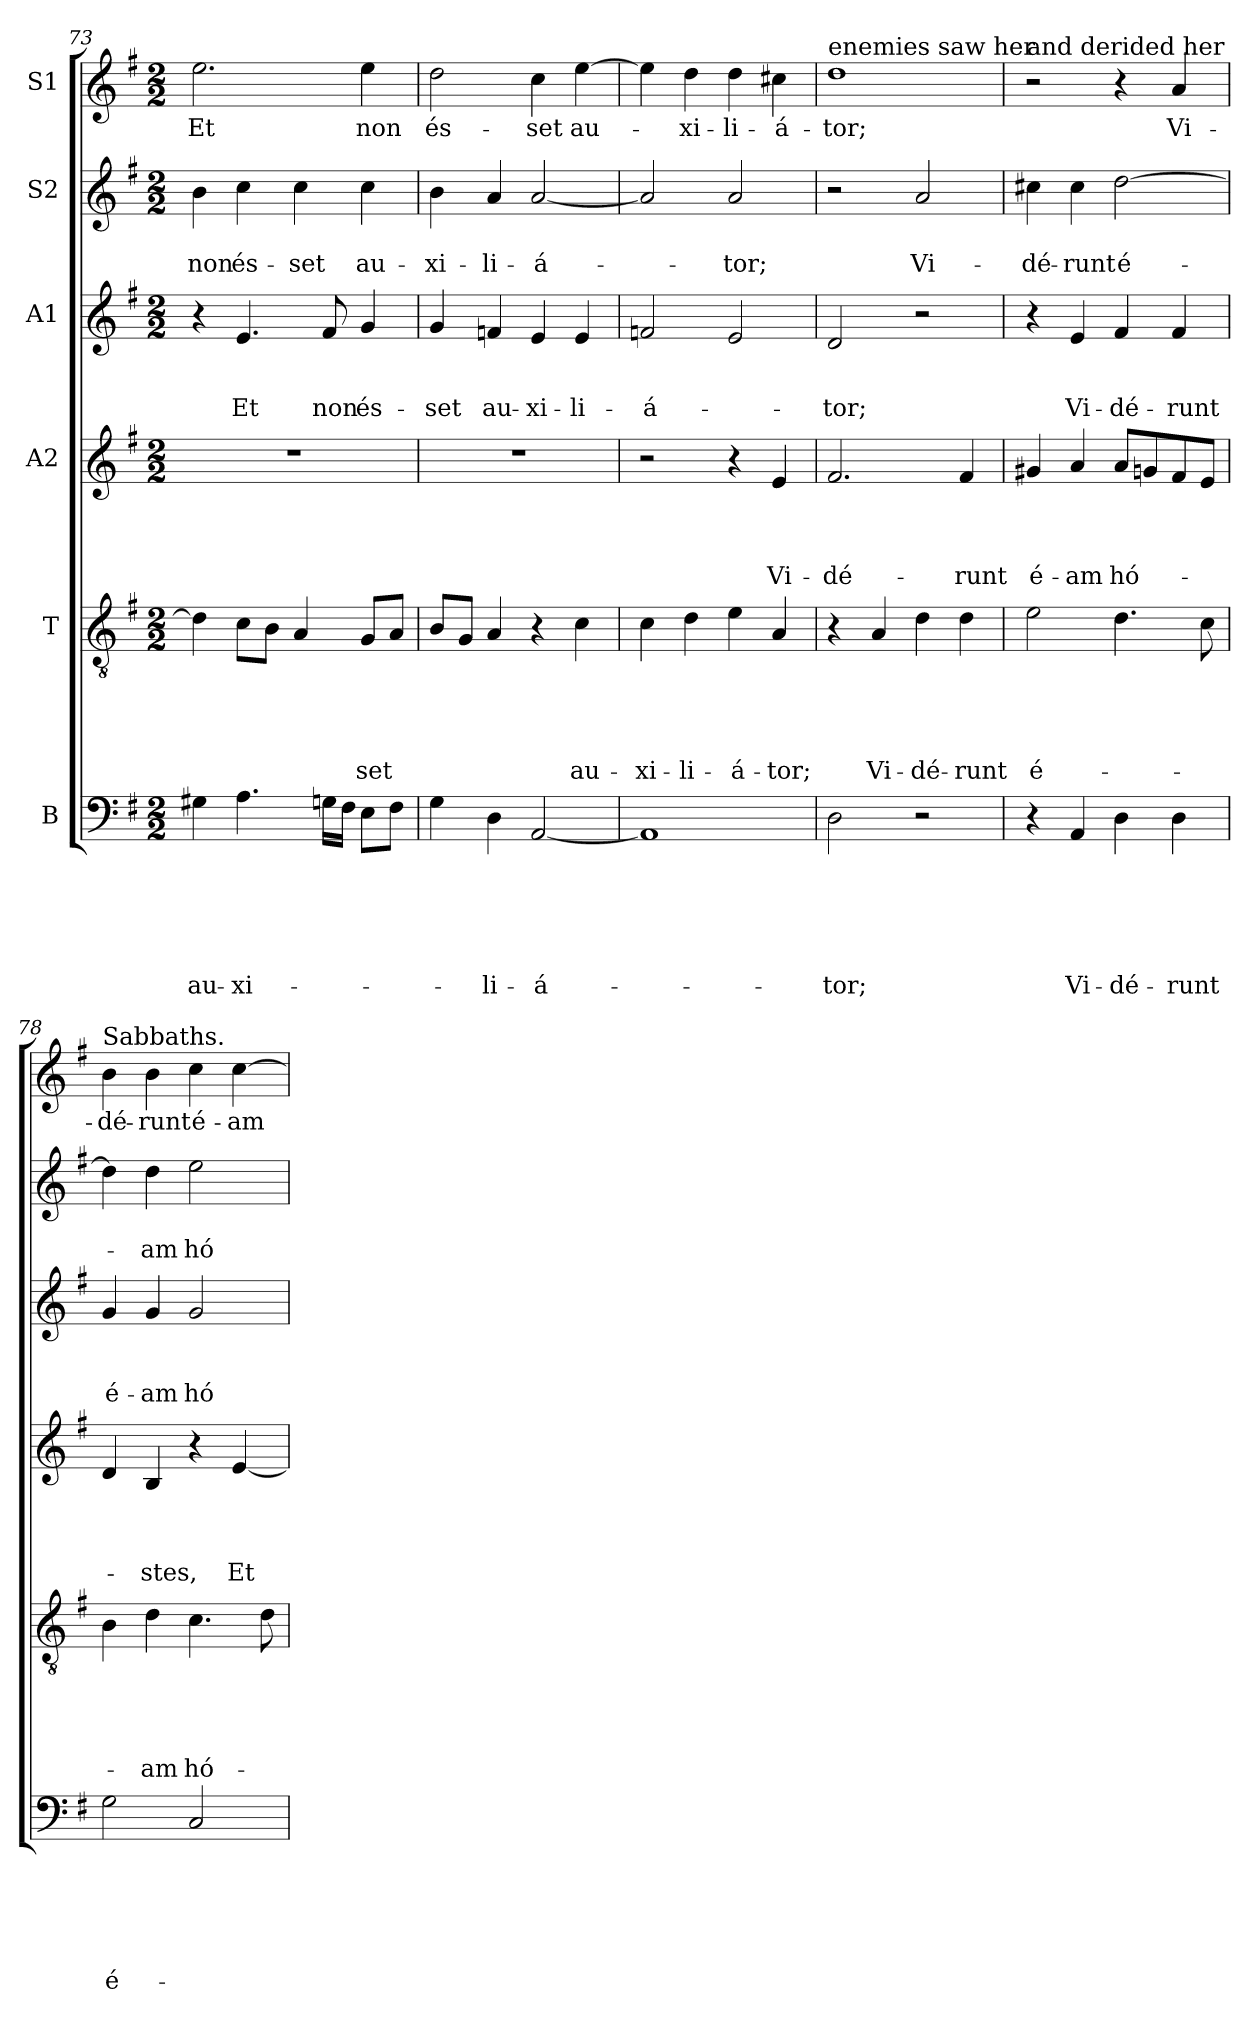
**kern	**text	**text	**text	**text	**text	**text	**kern	**text	**text	**text	**text	**text	**kern	**text	**text	**text	**text	**kern	**text	**text	**text	**kern	**text	**text	**kern	**text
*part6	*part6	*part6	*part6	*part6	*part6	*part6	*part5	*part5	*part5	*part5	*part5	*part5	*part4	*part4	*part4	*part4	*part4	*part3	*part3	*part3	*part3	*part2	*part2	*part2	*part1	*part1
*staff6	*staff6	*staff6	*staff6	*staff6	*staff6	*staff6	*staff5	*staff5	*staff5	*staff5	*staff5	*staff5	*staff4	*staff4	*staff4	*staff4	*staff4	*staff3	*staff3	*staff3	*staff3	*staff2	*staff2	*staff2	*staff1	*staff1
*I"B	*	*	*	*	*	*	*I"T	*	*	*	*	*	*I"A2	*	*	*	*	*I"A1	*	*	*	*I"S2	*	*	*I"S1	*
*clefF4	*	*	*	*	*	*	*clefGv2	*	*	*	*	*	*clefG2	*	*	*	*	*clefG2	*	*	*	*clefG2	*	*	*clefG2	*
*k[f#]	*	*	*	*	*	*	*k[f#]	*	*	*	*	*	*k[f#]	*	*	*	*	*k[f#]	*	*	*	*k[f#]	*	*	*k[f#]	*
*G:	*	*	*	*	*	*	*G:	*	*	*	*	*	*G:	*	*	*	*	*G:	*	*	*	*G:	*	*	*G:	*
*M2/2	*	*	*	*	*	*	*M2/2	*	*	*	*	*	*M2/2	*	*	*	*	*M2/2	*	*	*	*M2/2	*	*	*M2/2	*
=73	=73	=73	=73	=73	=73	=73	=73	=73	=73	=73	=73	=73	=73	=73	=73	=73	=73	=73	=73	=73	=73	=73	=73	=73	=73	=73
!	!	!	!	!	!	!LO:LY:b	!	!	!	!	!	!	!	!	!	!	!	!	!	!	!	!	!	!LO:LY:b	!	!LO:LY:b
4G#X\	.	.	.	.	.	au-	4d\]	.	.	.	.	.	1r	.	.	.	.	4r	.	.	.	4b\	.	non	2.ee\	Et
!	!	!	!	!	!	!LO:LY:b	!	!	!	!	!	!	!	!	!	!	!	!	!	!	!LO:LY:b	!	!	!LO:LY:b	!	!
4.A\	.	.	.	.	.	-xi-	8c\L	.	.	.	.	.	.	.	.	.	.	4.e/	.	.	Et	4cc\	.	és-	.	.
.	.	.	.	.	.	.	8B\J	.	.	.	.	.	.	.	.	.	.	.	.	.	.	.	.	.	.	.
!	!	!	!	!	!	!	!	!	!	!	!	!	!	!	!	!	!	!	!	!	!	!	!	!LO:LY:b	!	!
.	.	.	.	.	.	.	4A/	.	.	.	.	.	.	.	.	.	.	.	.	.	.	4cc\	.	-set	.	.
!	!	!	!	!	!	!	!	!	!	!	!	!	!	!	!	!	!	!	!	!	!LO:LY:b	!	!	!	!	!
16Gni\LL	.	.	.	.	.	.	.	.	.	.	.	.	.	.	.	.	.	8f#/	.	.	non	.	.	.	.	.
16F#\JJ	.	.	.	.	.	.	.	.	.	.	.	.	.	.	.	.	.	.	.	.	.	.	.	.	.	.
!	!	!	!	!	!	!	!	!	!	!	!	!LO:LY:b	!	!	!	!	!	!	!	!	!LO:LY:b	!	!	!LO:LY:b	!	!LO:LY:b
8E\L	.	.	.	.	.	.	8G/L	.	.	.	.	-set	.	.	.	.	.	4g/	.	.	és-	4cc\	.	au-	4ee\	non
8F#\J	.	.	.	.	.	.	8A/J	.	.	.	.	.	.	.	.	.	.	.	.	.	.	.	.	.	.	.
!!LO:PB:g=z
=74	=74	=74	=74	=74	=74	=74	=74	=74	=74	=74	=74	=74	=74	=74	=74	=74	=74	=74	=74	=74	=74	=74	=74	=74	=74	=74
!	!	!	!	!	!	!	!	!	!	!	!	!	!	!	!	!	!	!	!	!	!LO:LY:b	!	!	!LO:LY:b	!	!LO:LY:b
4G\	.	.	.	.	.	.	8B/L	.	.	.	.	.	1r	.	.	.	.	4g/	.	.	-set	4b\	.	-xi-	2dd\	és-
.	.	.	.	.	.	.	8G/J	.	.	.	.	.	.	.	.	.	.	.	.	.	.	.	.	.	.	.
!	!	!	!	!	!	!LO:LY:b	!	!	!	!	!	!	!	!	!	!	!	!	!	!	!LO:LY:b	!	!	!LO:LY:b	!	!
4D\	.	.	.	.	.	-li-	4A/	.	.	.	.	.	.	.	.	.	.	4fn/	.	.	au-	4a/	.	-li-	.	.
!	!	!	!	!	!	!LO:LY:b	!	!	!	!	!	!	!	!	!	!	!	!	!	!	!LO:LY:b	!	!	!LO:LY:b	!	!LO:LY:b
[2AA/	.	.	.	.	.	-á-	4r	.	.	.	.	.	.	.	.	.	.	4e/	.	.	-xi-	[2a/	.	-á-	4cc\	-set
!	!	!	!	!	!	!	!	!	!	!	!	!LO:LY:b	!	!	!	!	!	!	!	!	!LO:LY:b	!	!	!	!	!LO:LY:b
.	.	.	.	.	.	.	4c\	.	.	.	.	au-	.	.	.	.	.	4e/	.	.	-li-	.	.	.	[4ee\	au-
=75	=75	=75	=75	=75	=75	=75	=75	=75	=75	=75	=75	=75	=75	=75	=75	=75	=75	=75	=75	=75	=75	=75	=75	=75	=75	=75
!	!	!	!	!	!	!	!	!	!	!	!	!LO:LY:b	!	!	!	!	!	!	!	!	!LO:LY:b	!	!	!	!	!
1AA]	.	.	.	.	.	.	4c\	.	.	.	.	-xi-	2r	.	.	.	.	2fn/	.	.	-á-	2a/]	.	.	4ee\]	.
!	!	!	!	!	!	!	!	!	!	!	!	!LO:LY:b	!	!	!	!	!	!	!	!	!	!	!	!	!	!LO:LY:b
.	.	.	.	.	.	.	4d\	.	.	.	.	-li-	.	.	.	.	.	.	.	.	.	.	.	.	4dd\	-xi-
!	!	!	!	!	!	!	!	!	!	!	!	!LO:LY:b	!	!	!	!	!	!	!	!	!	!	!	!LO:LY:b	!	!LO:LY:b
.	.	.	.	.	.	.	4e\	.	.	.	.	-á-	4r	.	.	.	.	2e/	.	.	.	2a/	.	-tor;	4dd\	-li-
!	!	!	!	!	!	!	!	!	!	!	!	!LO:LY:b	!	!	!	!	!LO:LY:b	!	!	!	!	!	!	!	!	!LO:LY:b
.	.	.	.	.	.	.	4A/	.	.	.	.	-tor;	4e/	.	.	.	Vi-	.	.	.	.	.	.	.	4cc#X\	-á-
=76	=76	=76	=76	=76	=76	=76	=76	=76	=76	=76	=76	=76	=76	=76	=76	=76	=76	=76	=76	=76	=76	=76	=76	=76	=76	=76
!	!	!	!	!	!	!	!	!	!	!	!	!	!	!	!	!	!	!	!	!	!	!	!	!	!LO:TX:a:t=enemies saw her	!
!	!	!	!	!	!	!LO:LY:b	!	!	!	!	!	!	!	!	!	!	!LO:LY:b	!	!	!	!LO:LY:b	!	!	!	!	!LO:LY:b
2D\	.	.	.	.	.	-tor;	4r	.	.	.	.	.	2.f#/	.	.	.	-dé-	2d/	.	.	-tor;	2r	.	.	1dd	-tor;
!	!	!	!	!	!	!	!	!	!	!	!	!LO:LY:b	!	!	!	!	!	!	!	!	!	!	!	!	!	!
.	.	.	.	.	.	.	4A/	.	.	.	.	Vi-	.	.	.	.	.	.	.	.	.	.	.	.	.	.
!	!	!	!	!	!	!	!	!	!	!	!	!LO:LY:b	!	!	!	!	!	!	!	!	!	!	!	!LO:LY:b	!	!
2r	.	.	.	.	.	.	4d\	.	.	.	.	-dé-	.	.	.	.	.	2r	.	.	.	2a/	.	Vi-	.	.
!	!	!	!	!	!	!	!	!	!	!	!	!LO:LY:b	!	!	!	!	!LO:LY:b	!	!	!	!	!	!	!	!	!
.	.	.	.	.	.	.	4d\	.	.	.	.	-runt	4f#/	.	.	.	-runt	.	.	.	.	.	.	.	.	.
=77	=77	=77	=77	=77	=77	=77	=77	=77	=77	=77	=77	=77	=77	=77	=77	=77	=77	=77	=77	=77	=77	=77	=77	=77	=77	=77
!	!	!	!	!	!	!	!	!	!	!	!	!	!	!	!	!	!	!	!	!	!	!	!	!	!LO:TX:a:t=and derided her	!
!	!	!	!	!	!	!	!	!	!	!	!	!LO:LY:b	!	!	!	!	!LO:LY:b	!	!	!	!	!	!	!LO:LY:b	!	!
4r	.	.	.	.	.	.	2e\	.	.	.	.	é-	4g#X/	.	.	.	é-	4r	.	.	.	4cc#X\	.	-dé-	2r	.
!	!	!	!	!	!	!LO:LY:b	!	!	!	!	!	!	!	!	!	!	!LO:LY:b	!	!	!	!LO:LY:b	!	!	!LO:LY:b	!	!
4AA/	.	.	.	.	.	Vi-	.	.	.	.	.	.	4a/	.	.	.	-am	4e/	.	.	Vi-	4cc#\	.	-runt	.	.
!	!	!	!	!	!	!LO:LY:b	!	!	!	!	!	!	!	!	!	!	!LO:LY:b	!	!	!	!LO:LY:b	!	!	!LO:LY:b	!	!
4D\	.	.	.	.	.	-dé-	4.d\	.	.	.	.	.	8a/L	.	.	.	hó-	4f#/	.	.	-dé-	[2dd\	.	é-	4r	.
.	.	.	.	.	.	.	.	.	.	.	.	.	8gni/	.	.	.	.	.	.	.	.	.	.	.	.	.
!	!	!	!	!	!	!LO:LY:b	!	!	!	!	!	!	!	!	!	!	!	!	!	!	!LO:LY:b	!	!	!	!	!LO:LY:b
4D\	.	.	.	.	.	-runt	.	.	.	.	.	.	8f#/	.	.	.	.	4f#/	.	.	-runt	.	.	.	4a/	Vi-
.	.	.	.	.	.	.	8c\	.	.	.	.	.	8e/J	.	.	.	.	.	.	.	.	.	.	.	.	.
=78	=78	=78	=78	=78	=78	=78	=78	=78	=78	=78	=78	=78	=78	=78	=78	=78	=78	=78	=78	=78	=78	=78	=78	=78	=78	=78
!	!	!	!	!	!	!	!	!	!	!	!	!	!	!	!	!	!	!	!	!	!	!	!	!	!LO:TX:a:t=Sabbaths.	!
!	!	!	!	!	!	!LO:LY:b	!	!	!	!	!	!	!	!	!	!	!	!	!	!	!LO:LY:b	!	!	!	!	!LO:LY:b
2G\	.	.	.	.	.	é-	4B\	.	.	.	.	.	4d/	.	.	.	.	4g/	.	.	é-	4dd\]	.	.	4b\	-dé-
!	!	!	!	!	!	!	!	!	!	!	!	!LO:LY:b	!	!	!	!	!LO:LY:b	!	!	!	!LO:LY:b	!	!	!LO:LY:b	!	!LO:LY:b
.	.	.	.	.	.	.	4d\	.	.	.	.	-am	4B/	.	.	.	-stes,	4g/	.	.	-am	4dd\	.	-am	4b\	-runt
!	!	!	!	!	!	!	!	!	!	!	!	!LO:LY:b	!	!	!	!	!	!	!	!	!LO:LY:b	!	!	!LO:LY:b	!	!LO:LY:b
2C/	.	.	.	.	.	.	4.c\	.	.	.	.	hó-	4r	.	.	.	.	2g/	.	.	hó-	2ee\	.	hó-	4cc\	é-
!	!	!	!	!	!	!	!	!	!	!	!	!	!	!	!	!	!LO:LY:b	!	!	!	!	!	!	!	!	!LO:LY:b
.	.	.	.	.	.	.	.	.	.	.	.	.	[4e/	.	.	.	Et	.	.	.	.	.	.	.	[4cc\	-am
.	.	.	.	.	.	.	8d\	.	.	.	.	.	.	.	.	.	.	.	.	.	.	.	.	.	.	.
=	=	=	=	=	=	=	=	=	=	=	=	=	=	=	=	=	=	=	=	=	=	=	=	=	=	=
*-	*-	*-	*-	*-	*-	*-	*-	*-	*-	*-	*-	*-	*-	*-	*-	*-	*-	*-	*-	*-	*-	*-	*-	*-	*-	*-
